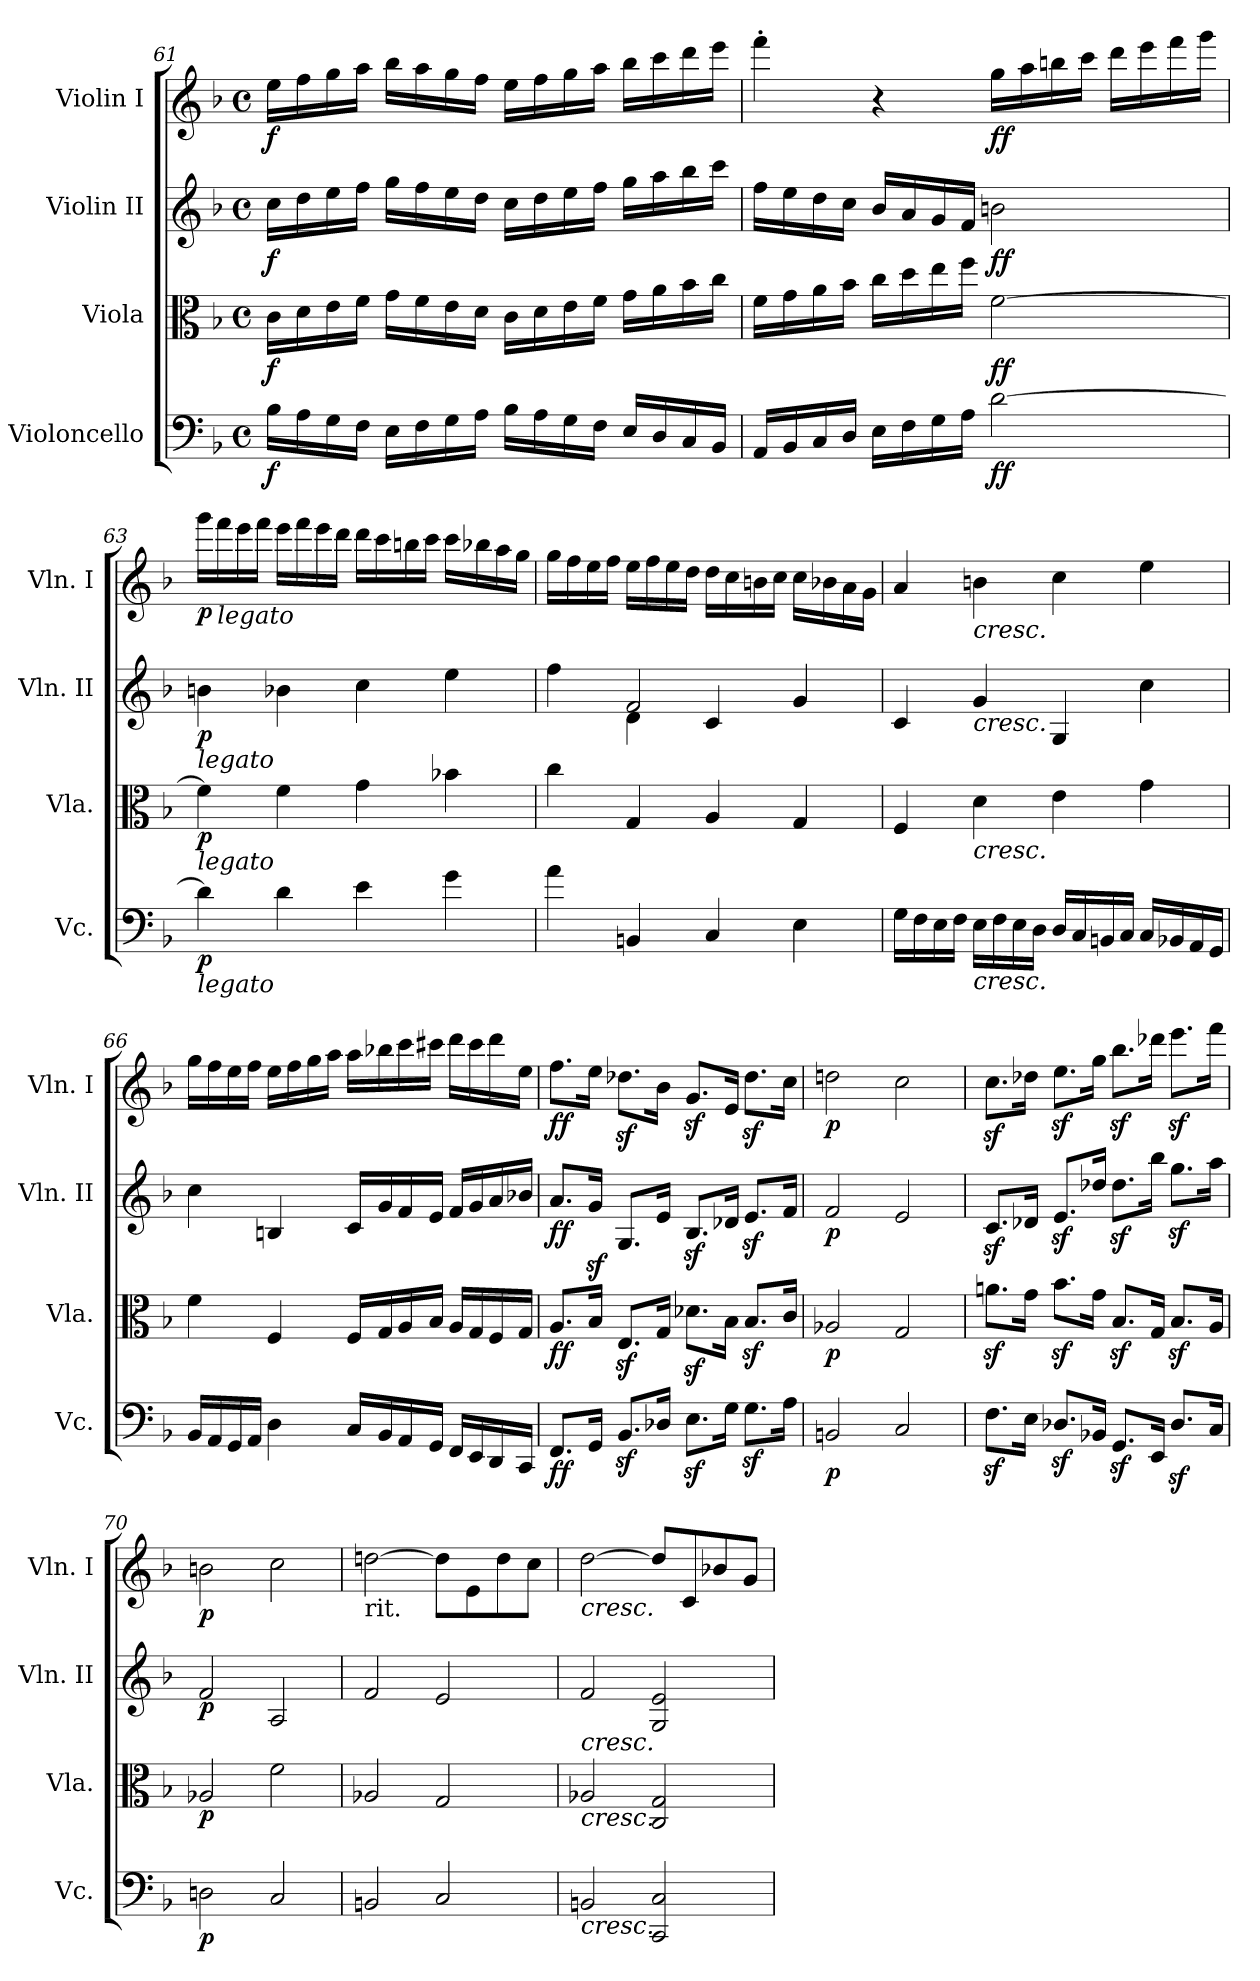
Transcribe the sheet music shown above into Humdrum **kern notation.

**kern	**dynam	**kern	**dynam	**kern	**dynam	**kern	**dynam
*part4	*part4	*part3	*part3	*part2	*part2	*part1	*part1
*staff4	*staff4	*staff3	*staff3	*staff2	*staff2	*staff1	*staff1
*I"Violoncello	*	*I"Viola	*	*I"Violin II	*	*I"Violin I	*
*I'Vc.	*	*I'Vla.	*	*I'Vln. II	*	*I'Vln. I	*
*clefF4	*	*clefC3	*	*clefG2	*	*clefG2	*
*k[b-]	*	*k[b-]	*	*k[b-]	*	*k[b-]	*
*M4/4	*	*M4/4	*	*M4/4	*	*M4/4	*
*met(c)	*	*met(c)	*	*met(c)	*	*met(c)	*
=61	=61	=61	=61	=61	=61	=61	=61
!	!LO:DY:b	!	!LO:DY:b	!	!LO:DY:b	!	!LO:DY:b
16B-\LL	f	16c\LL	f	16cc\LL	f	16ee\LL	f
16A\	.	16d\	.	16dd\	.	16ff\	.
16G\	.	16e\	.	16ee\	.	16gg\	.
16F\JJ	.	16f\JJ	.	16ff\JJ	.	16aa\JJ	.
16E\LL	.	16g\LL	.	16gg\LL	.	16bb-\LL	.
16F\	.	16f\	.	16ff\	.	16aa\	.
16G\	.	16e\	.	16ee\	.	16gg\	.
16A\JJ	.	16d\JJ	.	16dd\JJ	.	16ff\JJ	.
16B-\LL	.	16c\LL	.	16cc\LL	.	16ee\LL	.
16A\	.	16d\	.	16dd\	.	16ff\	.
16G\	.	16e\	.	16ee\	.	16gg\	.
16F\JJ	.	16f\JJ	.	16ff\JJ	.	16aa\JJ	.
16E/LL	.	16g\LL	.	16gg\LL	.	16bb-\LL	.
16D/	.	16a\	.	16aa\	.	16ccc\	.
16C/	.	16b-\	.	16bb-\	.	16ddd\	.
16BB-/JJ	.	16cc\JJ	.	16ccc\JJ	.	16eee\JJ	.
!!LO:LB:g=z
=62	=62	=62	=62	=62	=62	=62	=62
16AA/LL	.	16f\LL	.	16ff\LL	.	4fff'\	.
16BB-/	.	16g\	.	16ee\	.	.	.
16C/	.	16a\	.	16dd\	.	.	.
16D/JJ	.	16b-\JJ	.	16cc\JJ	.	.	.
16E\LL	.	16cc\LL	.	16b-/LL	.	4r	.
16F\	.	16dd\	.	16a/	.	.	.
16G\	.	16ee\	.	16g/	.	.	.
16A\JJ	.	16ff\JJ	.	16f/JJ	.	.	.
!	!LO:DY:b	!	!LO:DY:b	!	!LO:DY:b	!	!LO:DY:b
[2d\	ff	[2f\	ff	2bn\	ff	16gg\LL	ff
.	.	.	.	.	.	16aa\	.
.	.	.	.	.	.	16bbn\	.
.	.	.	.	.	.	16ccc\JJ	.
.	.	.	.	.	.	16ddd\LL	.
.	.	.	.	.	.	16eee\	.
.	.	.	.	.	.	16fff\	.
.	.	.	.	.	.	16ggg\JJ	.
!!LO:PB:g=z
=63	=63	=63	=63	=63	=63	=63	=63
!	!	!	!	!LO:TX:b:i:t=legato	!	!	!
!	!	!LO:TX:b:i:t=legato	!	!	!	!	!
!LO:TX:b:i:t=legato	!	!	!	!	!	!	!
!	!LO:DY:b	!	!LO:DY:b	!	!LO:DY:b	!	!LO:DY:b
4d\]	p	4f\]	p	4bn\	p	16ggg\LL	p
!	!	!	!	!	!	!LO:TX:b:i:t=legato	!
.	.	.	.	.	.	16fff\	.
.	.	.	.	.	.	16eee\	.
.	.	.	.	.	.	16fff\JJ	.
4d\	.	4f\	.	4b-X\	.	16eee\LL	.
.	.	.	.	.	.	16fff\	.
.	.	.	.	.	.	16eee\	.
.	.	.	.	.	.	16ddd\JJ	.
4e\	.	4g\	.	4cc\	.	16ddd\LL	.
.	.	.	.	.	.	16ccc\	.
.	.	.	.	.	.	16bbn\	.
.	.	.	.	.	.	16ccc\JJ	.
4g\	.	4b-X\	.	4ee\	.	16ccc\LL	.
.	.	.	.	.	.	16bb-X\	.
.	.	.	.	.	.	16aa\	.
.	.	.	.	.	.	16gg\JJ	.
=64	=64	=64	=64	=64	=64	=64	=64
*	*	*	*	*^	*	*	*
4a\	.	4cc\	.	4ff\	4ryy	.	16gg\LL	.
.	.	.	.	.	.	.	16ff\	.
.	.	.	.	.	.	.	16ee\	.
.	.	.	.	.	.	.	16ff\JJ	.
4BBn/	.	4G/	.	2f/	4d\	.	16ee\LL	.
.	.	.	.	.	.	.	16ff\	.
.	.	.	.	.	.	.	16ee\	.
.	.	.	.	.	.	.	16dd\JJ	.
4C/	.	4A/	.	.	4c/	.	16dd\LL	.
.	.	.	.	.	.	.	16cc\	.
.	.	.	.	.	.	.	16bn\	.
.	.	.	.	.	.	.	16cc\JJ	.
4E\	.	4G/	.	4g/	4ryy	.	16cc\LL	.
.	.	.	.	.	.	.	16b-X\	.
.	.	.	.	.	.	.	16a\	.
.	.	.	.	.	.	.	16g\JJ	.
*	*	*	*	*v	*v	*	*	*
!!LO:LB:g=z
=65	=65	=65	=65	=65	=65	=65	=65
16G\LL	.	4F/	.	4c/	.	4a/	.
16F\	.	.	.	.	.	.	.
16E\	.	.	.	.	.	.	.
16F\JJ	.	.	.	.	.	.	.
!	!	!	!	!	!	!LO:TX:b:i:t=cresc.	!
!	!	!	!	!LO:TX:b:i:t=cresc.	!	!	!
!	!	!LO:TX:b:i:t=cresc.	!	!	!	!	!
!LO:TX:b:i:t=cresc.	!	!	!	!	!	!	!
16E\LL	.	4d\	.	4g/	.	4bn\	.
16F\	.	.	.	.	.	.	.
16E\	.	.	.	.	.	.	.
16D\JJ	.	.	.	.	.	.	.
16D/LL	.	4e\	.	4G/	.	4cc\	.
16C/	.	.	.	.	.	.	.
16BBn/	.	.	.	.	.	.	.
16C/JJ	.	.	.	.	.	.	.
16C/LL	.	4g\	.	4cc\	.	4ee\	.
16BB-X/	.	.	.	.	.	.	.
16AA/	.	.	.	.	.	.	.
16GG/JJ	.	.	.	.	.	.	.
=66	=66	=66	=66	=66	=66	=66	=66
16BB-/LL	.	4f\	.	4cc\	.	16gg\LL	.
16AA/	.	.	.	.	.	16ff\	.
16GG/	.	.	.	.	.	16ee\	.
16AA/JJ	.	.	.	.	.	16ff\JJ	.
4D\	.	4F/	.	4Bn/	.	16ee\LL	.
.	.	.	.	.	.	16ff\	.
.	.	.	.	.	.	16gg\	.
.	.	.	.	.	.	16aa\JJ	.
16C/LL	.	16F/LL	.	16c/LL	.	16aa\LL	.
16BB-/	.	16G/	.	16g/	.	16bb-X\	.
16AA/	.	16A/	.	16f/	.	16ccc\	.
16GG/JJ	.	16B-/JJ	.	16e/JJ	.	16ccc#X\JJ	.
16FF/LL	.	16A/LL	.	16f/LL	.	16ddd\LL	.
16EE/	.	16G/	.	16g/	.	16ccc#\	.
16DD/	.	16F/	.	16a/	.	16ddd\	.
16CC/JJ	.	16G/JJ	.	16b-X/JJ	.	16ee\JJ	.
!!LO:LB:g=z
=67	=67	=67	=67	=67	=67	=67	=67
!	!LO:DY:b	!	!LO:DY:b	!	!LO:DY:b	!	!LO:DY:b
8.FF/L	ff	8.A/L	ff	8.a/L	ff	8.ff\L	ff
16GG/Jk	.	16B-/Jk	.	16gz</Jk	.	16ee\Jk	.
8.BB-z</L	.	8.Ez</L	.	8.G/L	.	8.dd-Xz<\L	.
16D-X/Jk	.	16G/Jk	.	16e/Jk	.	16b-\Jk	.
8.Ez<\L	.	8.d-Xz<\L	.	8.B-z</L	.	8.gz</L	.
16G\Jk	.	16B-\Jk	.	16d-X/Jk	.	16e/Jk	.
8.Gz<\L	.	8.B-z</L	.	8.ez</L	.	8.dd-z<\L	.
16A\Jk	.	16c/Jk	.	16f/Jk	.	16cc\Jk	.
!!LO:LB:g=z
=68	=68	=68	=68	=68	=68	=68	=68
!	!LO:DY:b	!	!LO:DY:b	!	!LO:DY:b	!	!LO:DY:b
2BBn/	p	2A-X/	p	2f/	p	2ddn\	p
2C/	.	2G/	.	2e/	.	2cc\	.
=69	=69	=69	=69	=69	=69	=69	=69
8.Fz<\L	.	8.anz<\L	.	8.cz</L	.	8.ccz<\L	.
16E\Jk	.	16g\Jk	.	16d-X/Jk	.	16dd-X\Jk	.
8.D-Xz</L	.	8.b-z<\L	.	8.ez</L	.	8.eez<\L	.
16BB-X/Jk	.	16g\Jk	.	16dd-X/Jk	.	16gg\Jk	.
8.GGz</L	.	8.B-z</L	.	8.dd-z<\L	.	8.bb-z<\L	.
16EE/Jk	.	16G/Jk	.	16bb-\Jk	.	16ddd-X\Jk	.
8.D-z</L	.	8.B-z</L	.	8.ggz<\L	.	8.eeez<\L	.
16C/Jk	.	16A/Jk	.	16aa\Jk	.	16fff\Jk	.
=70	=70	=70	=70	=70	=70	=70	=70
!	!LO:DY:b	!	!LO:DY:b	!	!LO:DY:b	!	!LO:DY:b
2Dn\	p	2A-X/	p	2f/	p	2bn\	p
2C/	.	2f\	.	2A/	.	2cc\	.
=71	=71	=71	=71	=71	=71	=71	=71
!	!	!	!	!	!	!LO:TX:b:t=rit.	!
2BBn/	.	2A-X/	.	2f/	.	[2ddn\	.
2C/	.	2G/	.	2e/	.	8dd\L]	.
.	.	.	.	.	.	8e\	.
.	.	.	.	.	.	8dd\	.
.	.	.	.	.	.	8cc\J	.
=72	=72	=72	=72	=72	=72	=72	=72
!	!	!	!	!	!	!LO:TX:b:i:t=cresc.	!
!	!	!LO:TX:b:i:t=cresc.	!	!	!	!	!
!	!	!LO:TX:a:i:t=cresc.	!	!	!	!	!
!LO:TX:b:i:t=cresc.	!	!	!	!	!	!	!
2BBn/	.	2A-X/	.	2f/	.	[2dd\	.
2CC/ 2C/	.	2C/ 2G/	.	2G/ 2e/	.	8dd/L]	.
.	.	.	.	.	.	8c/	.
.	.	.	.	.	.	8b-X/	.
.	.	.	.	.	.	8g/J	.
=	=	=	=	=	=	=	=
*-	*-	*-	*-	*-	*-	*-	*-
